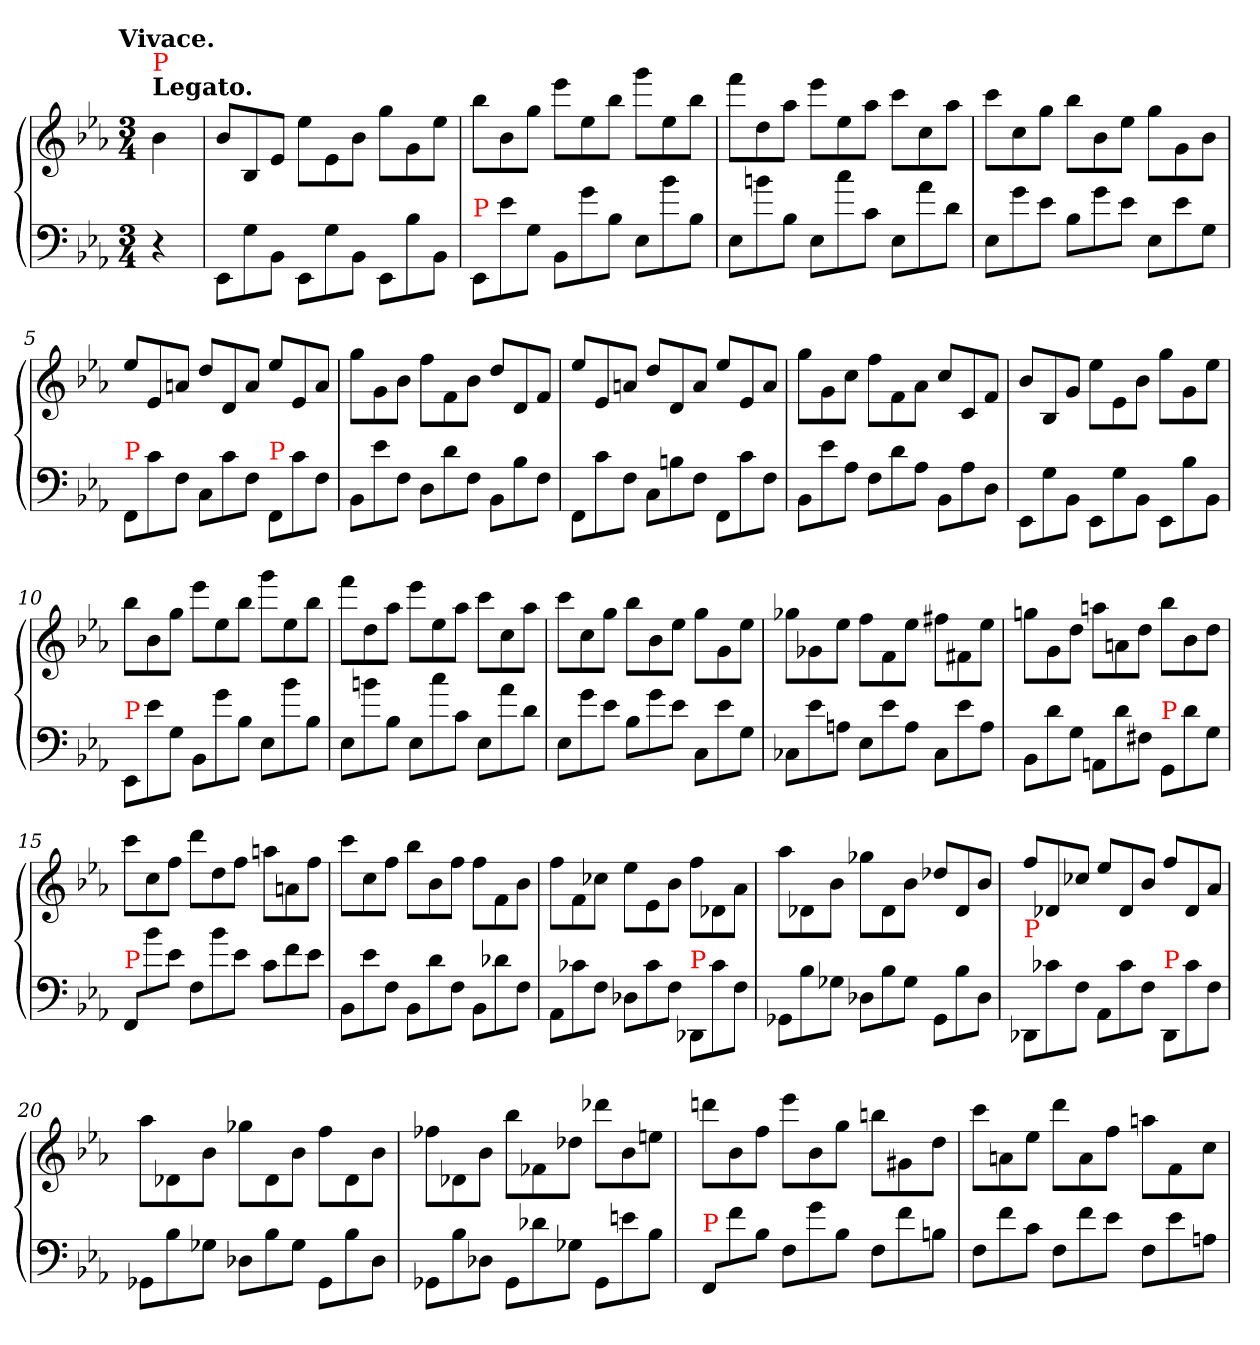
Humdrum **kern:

**kern	**kern
*part1	*part1
*staff2	*staff1
*clefF4	*clefG2
*k[b-e-a-]	*k[b-e-a-]
*E-:	*E-:
!!LO:TX:omd:t=Vivace.
*M3/4	*M3/4
*MM178	*MM178
=	=
!	!LO:TX:a:B:t=Legato.
!	!LO:TX:a:color=red:t=P
4r	4b-
=1	=1
*Xtuplet	*Xtuplet
12EE-\L	12b-L
12G	12B-
12BB-J	12e-J
12EE-\L	12ee-\L
12G	12e-
12BB-J	12b-J
12EE-\L	12ggL
12B-	12g
12BB-J	12ee-J
=2	=2
!LO:TX:a:color=red:t=P	!
12EE-/L	12bb-L
12e-\	12b-
12G\J	12ggJ
12BB-L	12eee-L
12g	12ee-
12B-J	12bb-J
12E-L	12gggL
12b-	12ee-
12B-J	12bb-J
=3	=3
12E-L	12fffL
12bn	12dd
12B-J	12aa-J
12E-L	12eee-L
12cc	12ee-
12cJ	12aa-J
12E-L	12cccL
12a-	12cc
12dJ	12aa-J
=4	=4
12E-L	12cccL
12g	12cc
12e-J	12ggJ
12B-L	12bb-L
12g	12b-
12e-J	12ee-J
12E-L	12ggL
12e-	12g
12GJ	12b-J
=5	=5
!LO:TX:a:color=red:t=P	!
12FF/L	12ee-L
12c\	12e-
12F\J	12anJ
12CL	12ddL
12c	12d
12FJ	12aJ
!LO:TX:a:color=red:t=P	!
12FF/L	12ee-L
12c\	12e-
12F\J	12aJ
=6	=6
12BB-L	12ggL
12e-	12g
12FJ	12b-J
12DL	12ffL
12d	12f
12FJ	12b-J
12BB-L	12ddL
12B-	12d
12FJ	12fJ
=7	=7
12FFL	12ee-L
12c	12e-
12FJ	12anJ
12CL	12ddL
12Bn	12d
12FJ	12aJ
12FFL	12ee-L
12c	12e-
12FJ	12aJ
=8	=8
12BB-L	12ggL
12e-	12g
12A-J	12ccJ
12FL	12ffL
12d	12f
12A-J	12a-J
12BB-L	12ccL
12A-	12c
12DJ	12fJ
=9	=9
12EE-\L	12b-L
12G	12B-
12BB-J	12gJ
12EE-\L	12ee-\L
12G	12e-
12BB-J	12b-J
12EE-\L	12ggL
12B-	12g
12BB-J	12ee-J
=10	=10
!LO:TX:a:color=red:t=P	!
12EE-/L	12bb-L
12e-\	12b-
12G\J	12ggJ
12BB-L	12eee-L
12g	12ee-
12B-J	12bb-J
12E-L	12gggL
12b-	12ee-
12B-J	12bb-J
=11	=11
12E-L	12fffL
12bn	12dd
12B-J	12aa-J
12E-L	12eee-L
12cc	12ee-
12cJ	12aa-J
12E-L	12cccL
12a-	12cc
12dJ	12aa-J
=12	=12
12E-L	12cccL
12g	12cc
12e-J	12ggJ
12B-L	12bb-L
12g	12b-
12e-J	12ee-J
12CL	12ggL
12e-	12g
12GJ	12ee-J
=13	=13
12C-XL	12gg-XL
12e-	12g-
12AnJ	12ee-J
12E-L	12ffL
12e-	12f
12AJ	12ee-J
12C-L	12ff#XL
12e-	12f#
12AJ	12ee-J
=14	=14
12BB-L	12ggnL
12d	12g
12GJ	12ddJ
12AAnL	12aanL
12d	12a
12F#XJ	12ddJ
!LO:TX:a:color=red:t=P	!
12GG/L	12bb-L
12d\	12b-
12G\J	12ddJ
=15	=15
!LO:TX:a:color=red:t=P	!
12FF/L	12cccL
12b-\	12cc
12e-\J	12ffJ
12FL	12dddL
12b-	12dd
12e-J	12ffJ
12cL	12aanL
12f	12a
12e-J	12ffJ
=16	=16
12BB-L	12cccL
12e-	12cc
12FJ	12ffJ
12BB-L	12bb-L
12d	12b-
12FJ	12ffJ
12BB-L	12ffL
12d-X	12f
12FJ	12b-J
=17	=17
12AA-L	12ffL
12c-X	12f
12FJ	12cc-XJ
12D-XL	12ee-\L
12c-	12e-
12FJ	12b-J
!LO:TX:a:color=red:t=P	!
12DD-/L	12ff\L
12c-\	12d-X
12F\J	12a-J
=18	=18
12GG-XL	12aa-L
12B-	12d-X
12G-J	12b-J
12D-XL	12gg-XL
12B-	12d-
12G-J	12b-J
12GG-L	12dd-L
12B-	12d-
12D-J	12b-J
=19	=19
!LO:TX:a:color=red:t=P	!
12DD-X/L	12ff/L
12c-X\	12d-X
12F\J	12cc-XJ
12AA-L	12ee-L
12c-	12d-
12FJ	12b-J
!LO:TX:a:color=red:t=P	!
12DD-/L	12ffL
12c-\	12d-
12F\J	12a-J
=20	=20
12GG-XL	12aa-L
12B-	12d-X
12G-J	12b-J
12D-XL	12gg-XL
12B-	12d-
12G-J	12b-J
12GG-L	12ff\L
12B-	12d-
12D-J	12b-J
=21	=21
12GG-XL	12ff-X\L
12B-	12d-X
12D-XJ	12b-J
12GG-L	12bb-L
12d-	12f-X
12G-J	12dd-XJ
12GG-L	12ddd-XL
12en	12b-
12B-J	12eenJ
=22	=22
!LO:TX:a:color=red:t=P	!
12FF/L	12dddnL
12f\	12b-
12B-\J	12ffJ
12FL	12eee-L
12g	12b-
12B-J	12ggJ
12FL	12bbnL
12f	12g#X
12BnJ	12ddJ
=23	=23
12FL	12cccL
12f	12an
12cJ	12ee-J
12FL	12dddL
12f	12a
12e-J	12ffJ
12FL	12aanL
12e-	12f
12AnJ	12ccJ
=	=
*-	*-
